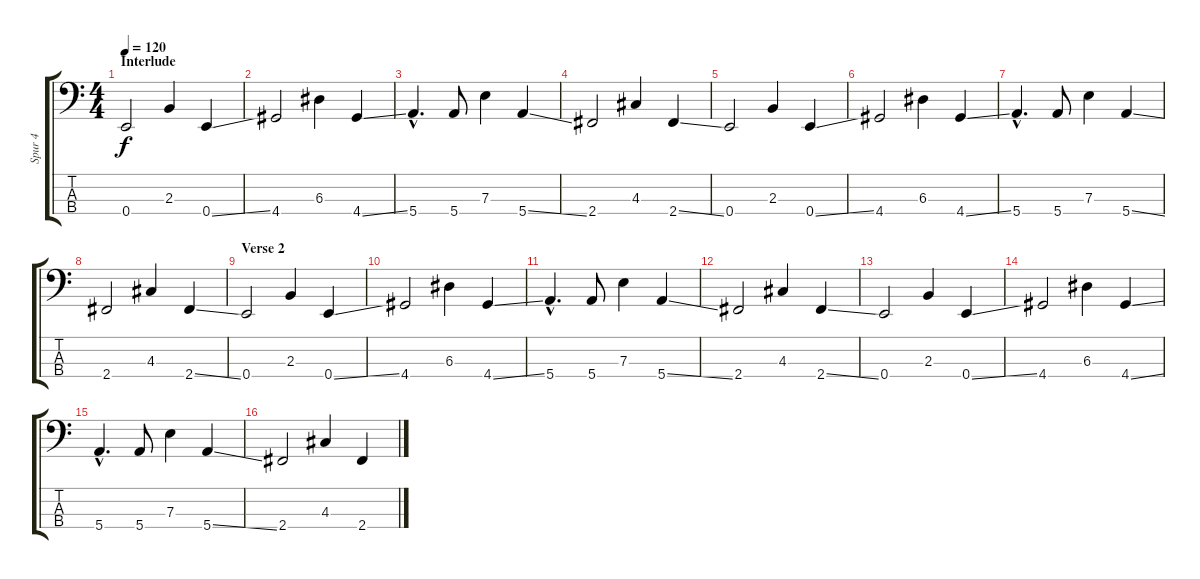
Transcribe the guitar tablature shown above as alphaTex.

\track ("Spur 4" "Spur 4") {instrument electricbassfinger}
\staff {score tabs}
\tuning (G2 D2 A1 E1) {hide}
\ts (4 4)
\section ("" "Interlude")
\tempo 120
\clef f4
\ks c
0.4.2{dy f} 2.3.4 0.4{ss}.4 |
4.4.2 6.3.4 4.4{ss}.4 |
5.4{hac}.4{d} 5.4.8 7.3.4 5.4{ss}.4 |
2.4.2 4.3.4 2.4{ss}.4 |
0.4.2 2.3.4 0.4{ss}.4 |
4.4.2 6.3.4 4.4{ss}.4 |
5.4{hac}.4{d} 5.4.8 7.3.4 5.4{ss}.4 |
2.4.2 4.3.4 2.4{ss}.4 |
\section ("" "Verse 2")
0.4.2 2.3.4 0.4{ss}.4 |
4.4.2 6.3.4 4.4{ss}.4 |
5.4{hac}.4{d} 5.4.8 7.3.4 5.4{ss}.4 |
2.4.2 4.3.4 2.4{ss}.4 |
0.4.2 2.3.4 0.4{ss}.4 |
4.4.2 6.3.4 4.4{ss}.4 |
5.4{hac}.4{d} 5.4.8 7.3.4 5.4{ss}.4 |
2.4.2 4.3.4 2.4{ss}.4
